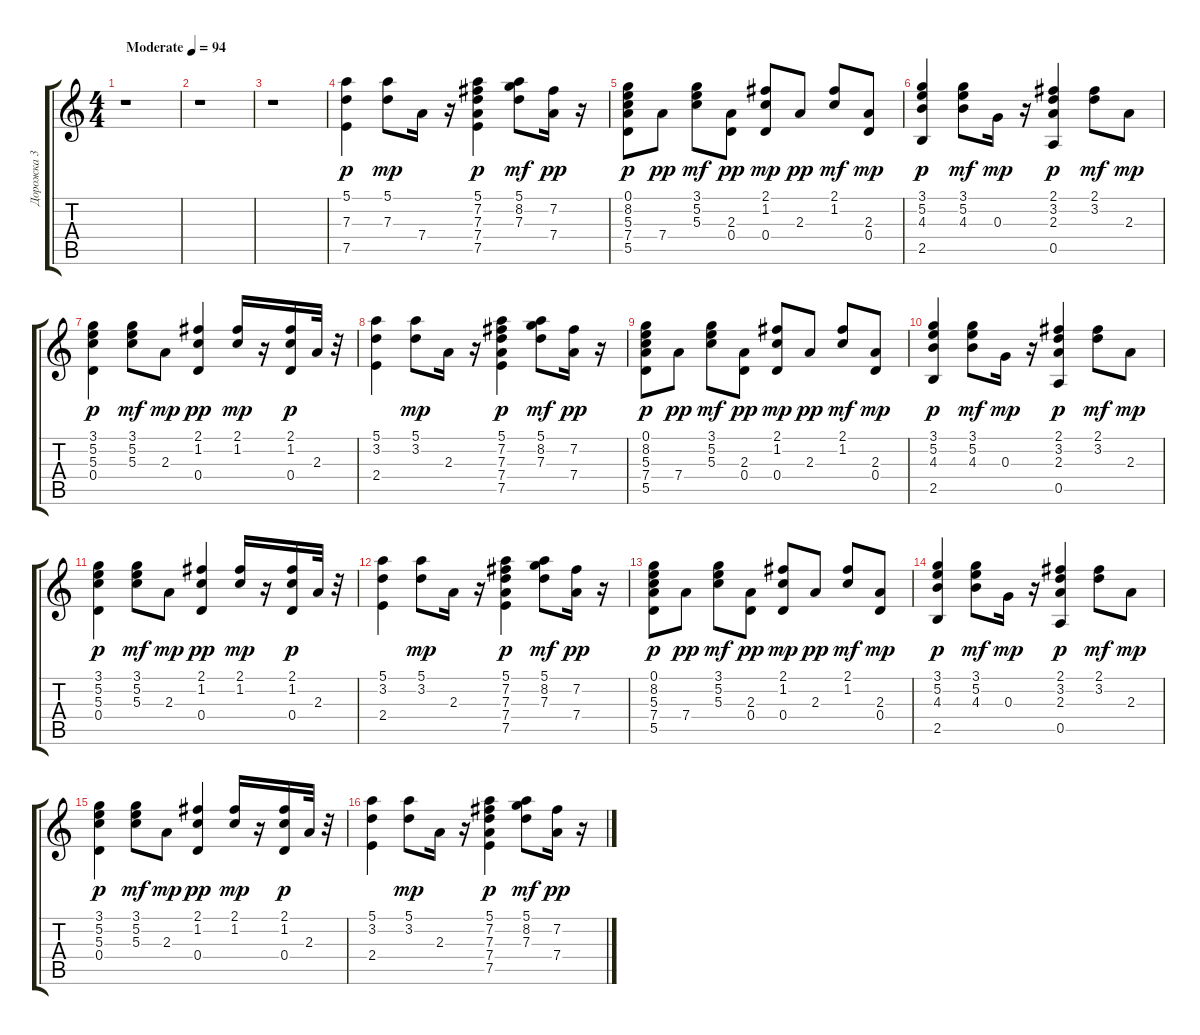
\track ("Дорожка 3" "Дорожка 3") {instrument acousticguitarnylon}
\staff {score tabs}
\tuning (E4 B3 G3 D3 A2 E2) {hide}
\ts (4 4)
\tempo (94 "Moderate")
\clef g2
\ks c
r.1{dy p instrument acousticguitarnylon} |
r.1 |
r.1 |
(5.1 7.3 7.5).4 (5.1 7.3).8{dy mp} 7.4.16 r.16 (5.1 7.2 7.3 7.4 7.5).4{dy p} (5.1 8.2 7.3).8{dy mf} (7.2 7.4).16{dy pp} r.16 |
(0.1 8.2 5.3 7.4 5.5).8{dy p} 7.4.8{dy pp} (3.1 5.2 5.3).8{dy mf} (2.3 0.4).8{dy pp} (2.1 1.2 0.4).8{dy mp} 2.3.8{dy pp} (2.1 1.2).8{dy mf} (2.3 0.4).8{dy mp} |
(3.1 5.2 4.3 2.5).4{dy p} (3.1 5.2 4.3).8{dy mf} 0.3.16{dy mp} r.16 (2.1 3.2 2.3 0.5).4{dy p} (2.1 3.2).8{dy mf} 2.3.8{dy mp} |
(3.1 5.2 5.3 0.4).4{dy p} (3.1 5.2 5.3).8{dy mf} 2.3.8{dy mp} (2.1 1.2 0.4).4{dy pp} (2.1 1.2).16{dy mp} r.16 (2.1 1.2 0.4).16{dy p} 2.3.32 r.32 |
(5.1 3.2 2.4).4 (5.1 3.2).8{dy mp} 2.3.16 r.16 (5.1 7.2 7.3 7.4 7.5).4{dy p} (5.1 8.2 7.3).8{dy mf} (7.2 7.4).16{dy pp} r.16 |
(0.1 8.2 5.3 7.4 5.5).8{dy p} 7.4.8{dy pp} (3.1 5.2 5.3).8{dy mf} (2.3 0.4).8{dy pp} (2.1 1.2 0.4).8{dy mp} 2.3.8{dy pp} (2.1 1.2).8{dy mf} (2.3 0.4).8{dy mp} |
(3.1 5.2 4.3 2.5).4{dy p} (3.1 5.2 4.3).8{dy mf} 0.3.16{dy mp} r.16 (2.1 3.2 2.3 0.5).4{dy p} (2.1 3.2).8{dy mf} 2.3.8{dy mp} |
(3.1 5.2 5.3 0.4).4{dy p} (3.1 5.2 5.3).8{dy mf} 2.3.8{dy mp} (2.1 1.2 0.4).4{dy pp} (2.1 1.2).16{dy mp} r.16 (2.1 1.2 0.4).16{dy p} 2.3.32 r.32 |
(5.1 3.2 2.4).4 (5.1 3.2).8{dy mp} 2.3.16 r.16 (5.1 7.2 7.3 7.4 7.5).4{dy p} (5.1 8.2 7.3).8{dy mf} (7.2 7.4).16{dy pp} r.16 |
(0.1 8.2 5.3 7.4 5.5).8{dy p} 7.4.8{dy pp} (3.1 5.2 5.3).8{dy mf} (2.3 0.4).8{dy pp} (2.1 1.2 0.4).8{dy mp} 2.3.8{dy pp} (2.1 1.2).8{dy mf} (2.3 0.4).8{dy mp} |
(3.1 5.2 4.3 2.5).4{dy p} (3.1 5.2 4.3).8{dy mf} 0.3.16{dy mp} r.16 (2.1 3.2 2.3 0.5).4{dy p} (2.1 3.2).8{dy mf} 2.3.8{dy mp} |
(3.1 5.2 5.3 0.4).4{dy p} (3.1 5.2 5.3).8{dy mf} 2.3.8{dy mp} (2.1 1.2 0.4).4{dy pp} (2.1 1.2).16{dy mp} r.16 (2.1 1.2 0.4).16{dy p} 2.3.32 r.32 |
(5.1 3.2 2.4).4 (5.1 3.2).8{dy mp} 2.3.16 r.16 (5.1 7.2 7.3 7.4 7.5).4{dy p} (5.1 8.2 7.3).8{dy mf} (7.2 7.4).16{dy pp} r.16
